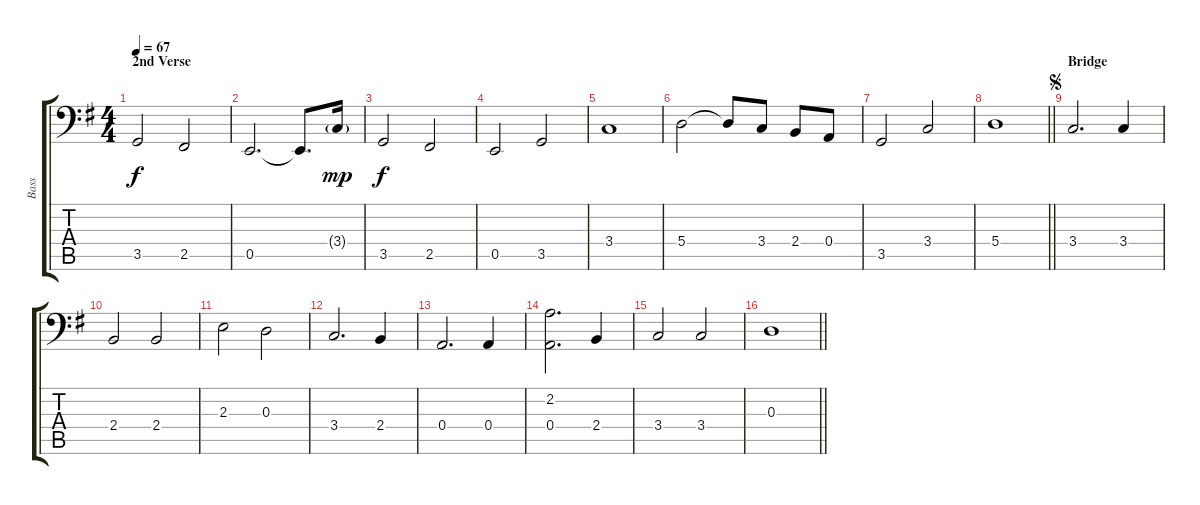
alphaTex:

\track ("Bass" "Bass") {instrument electricbassfinger}
\staff {score tabs}
\tuning (C3 G2 D2 A1 E1 B0) {hide}
\ts (4 4)
\section ("" "2nd Verse")
\tempo 67
\clef f4
\ks g
3.5.2{dy f} 2.5.2 |
0.5.2{d} 0.5{t}.8{d} 3.4{g}.16{dy mp} |
3.5.2{dy f} 2.5.2 |
0.5.2 3.5.2 |
3.4.1 |
5.4.2 5.4{t}.8 3.4.8 2.4.8 0.4.8 |
3.5.2 3.4.2 |
\barLineRight lightlight
5.4.1 |
\section ("" "Bridge")
\jump segno
3.4.2{d} 3.4.4 |
2.4.2 2.4.2 |
2.3.2 0.3.2 |
3.4.2{d} 2.4.4 |
0.4.2{d} 0.4.4 |
(2.2 0.4).2{d} 2.4.4 |
3.4.2 3.4.2 |
\barLineRight lightlight
0.3.1
